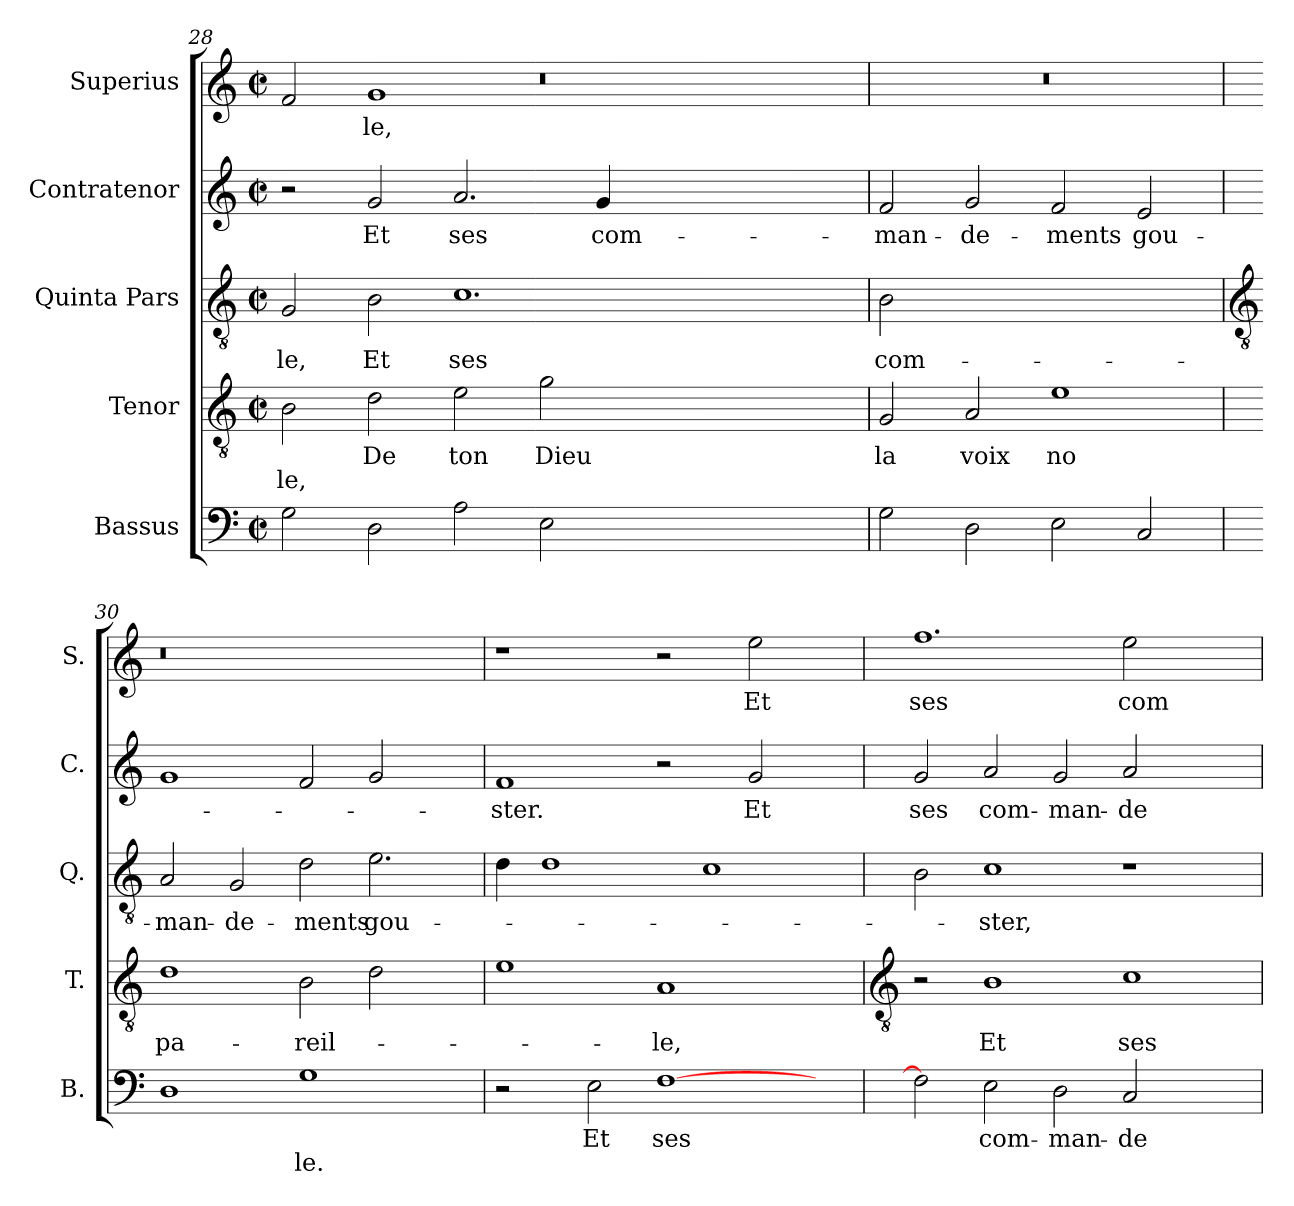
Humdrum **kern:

**kern	**text	**text	**kern	**text	**text	**kern	**text	**kern	**text	**kern	**text
*part5	*part5	*part5	*part4	*part4	*part4	*part3	*part3	*part2	*part2	*part1	*part1
*staff5	*staff5	*staff5	*staff4	*staff4	*staff4	*staff3	*staff3	*staff2	*staff2	*staff1	*staff1
*I"Bassus	*	*	*I"Tenor	*	*	*I"Quinta Pars	*	*I"Contratenor	*	*I"Superius	*
*I'B.	*	*	*I'T.	*	*	*I'Q.	*	*I'C.	*	*I'S.	*
*clefF4	*	*	*clefGv2	*	*	*clefGv2	*	*clefG2	*	*clefG2	*
*k[]	*	*	*k[]	*	*	*k[]	*	*k[]	*	*k[]	*
*C:	*	*	*C:	*	*	*C:	*	*C:	*	*C:	*
*M4/2	*	*	*M4/2	*	*	*M4/2	*	*M4/2	*	*M4/2	*
*met(c|)	*	*	*met(c|)	*	*	*met(c|)	*	*met(c|)	*	*met(c|)	*
=28	=28	=28	=28	=28	=28	=28	=28	=28	=28	=28	=28
!	!	!	!	!	!LO:LY:b	!	!LO:LY:b	!	!	!	!
2G	.	.	2B	.	-le,	2G	-le,	2r	.	2f	.
!	!	!	!	!LO:LY:b	!	!	!LO:LY:b	!	!LO:LY:b	!	!LO:LY:b
2D	.	.	2d	De	.	2B	Et	2g	Et	1g	-le,
!	!	!	!	!LO:LY:b	!	!	!LO:LY:b	!	!LO:LY:b	!	!
2A	.	.	2e	ton	.	1.c	ses	2.a	ses	.	.
!	!	!	!	!LO:LY:b	!	!	!	!	!	!	!
2E	.	.	2g	Dieu	.	.	.	.	.	0r	.
!	!	!	!	!	!	!	!	!	!LO:LY:b	!	!
.	.	.	.	.	.	.	.	4g	com-	.	.
1.ryy	.	.	1.ryy	.	.	.	.	1.ryy	.	.	.
.	.	.	.	.	.	1ryy	.	.	.	.	.
!!LO:LB:g=z
=29	=29	=29	=29	=29	=29	=29	=29	=29	=29	=29	=29
!	!	!	!	!LO:LY:b	!	!	!LO:LY:b	!	!LO:LY:b	!	!
2G	.	.	2G	la	.	2B	com-	2f	-man-	0r	.
!	!	!	!	!LO:LY:b	!	!	!	!	!LO:LY:b	!	!
2D	.	.	2A	voix	.	1.ryy	.	2g	-de-	.	.
!	!	!	!	!LO:LY:b	!	!	!	!	!LO:LY:b	!	!
2E	.	.	1e	no	.	.	.	2f	-ments	.	.
!	!	!	!	!	!	!	!	!	!LO:LY:b	!	!
2C	.	.	.	.	.	.	.	2e	gou-	.	.
!!LO:LB:g=z
=30	=30	=30	=30	=30	=30	=30	=30	=30	=30	=30	=30
*	*	*	*	*	*	*clefGv2	*	*	*	*	*
!	!	!	!	!LO:LY:b	!	!	!LO:LY:b	!	!	!	!
1D	.	.	1d	pa-	.	2A	-man-	1g	.	0r	.
!	!	!	!	!	!	!	!LO:LY:b	!	!	!	!
.	.	.	.	.	.	2G	-de-	.	.	.	.
!	!	!LO:LY:b	!	!LO:LY:b	!	!	!LO:LY:b	!	!	!	!
1G	.	-le.	2B	-reil-	.	2d	-ments	2f	.	.	.
!	!	!	!	!	!	!	!LO:LY:b	!	!	!	!
.	.	.	2d	.	.	2.e	gou-	2g	.	.	.
4ryy	.	.	4ryy	.	.	.	.	4ryy	.	4ryy	.
=31	=31	=31	=31	=31	=31	=31	=31	=31	=31	=31	=31
!	!	!	!	!	!	!	!	!	!LO:LY:b	!	!
2r	.	.	1e	.	.	4d	.	1f	-ster.	1r	.
.	.	.	.	.	.	1d	.	.	.	.	.
!	!LO:LY:b	!	!	!	!	!	!	!	!	!	!
2E	Et	.	.	.	.	.	.	.	.	.	.
!	!LO:LY:b	!	!	!LO:LY:b	!	!	!	!	!	!	!
[1F	ses	.	1A	-le,	.	.	.	2r	.	2r	.
.	.	.	.	.	.	1c	.	.	.	.	.
!	!	!	!	!	!	!	!	!	!LO:LY:b	!	!LO:LY:b
.	.	.	.	.	.	.	.	2g	Et	2ee	Et
4ryy	.	.	4ryy	.	.	.	.	4ryy	.	4ryy	.
!!LO:LB:g=z
=32	=32	=32	=32	=32	=32	=32	=32	=32	=32	=32	=32
*	*	*	*clefGv2	*	*	*	*	*	*	*	*
!	!	!	!	!	!	!	!	!	!LO:LY:b	!	!LO:LY:b
2F]	.	.	2r	.	.	2B	.	2g	ses	1.ff	ses
!	!LO:LY:b	!	!	!LO:LY:b	!	!	!LO:LY:b	!	!LO:LY:b	!	!
2E	com-	.	1B	Et	.	1c	-ster,	2a	com-	.	.
!	!LO:LY:b	!	!	!	!	!	!	!	!LO:LY:b	!	!
2D	-man-	.	.	.	.	.	.	2g	-man-	.	.
!	!LO:LY:b	!	!	!LO:LY:b	!	!	!	!	!LO:LY:b	!	!LO:LY:b
2C	-de-	.	1c	ses	.	1r	.	2a	-de-	2ee	com-
2ryy	.	.	.	.	.	.	.	2ryy	.	2ryy	.
=	=	=	=	=	=	=	=	=	=	=	=
*-	*-	*-	*-	*-	*-	*-	*-	*-	*-	*-	*-
